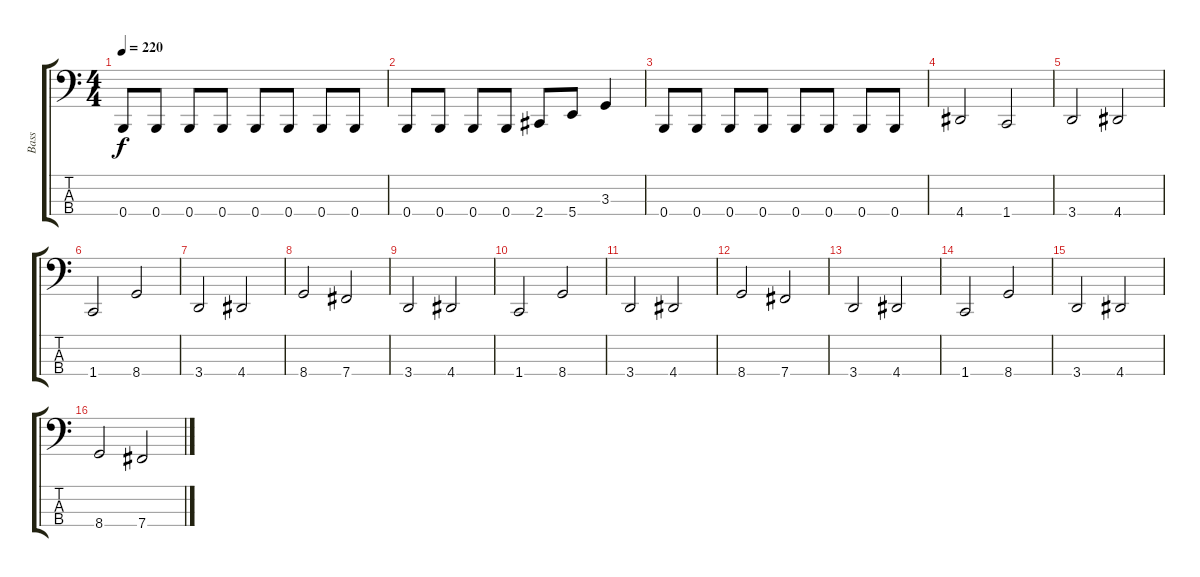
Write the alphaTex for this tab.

\track ("Bass" "Bass") {instrument electricbasspick}
\staff {score tabs}
\tuning (D2 A1 E1 B0) {hide}
\ts (4 4)
\tempo 220
\clef f4
\ks c
0.4.8{dy f} 0.4.8 0.4.8 0.4.8 0.4.8 0.4.8 0.4.8 0.4.8 |
0.4.8 0.4.8 0.4.8 0.4.8 2.4.8 5.4.8 3.3.4 |
0.4.8 0.4.8 0.4.8 0.4.8 0.4.8 0.4.8 0.4.8 0.4.8 |
4.4.2 1.4.2 |
3.4.2 4.4.2 |
1.4.2 8.4.2 |
3.4.2 4.4.2 |
8.4.2 7.4.2 |
3.4.2 4.4.2 |
1.4.2 8.4.2 |
3.4.2 4.4.2 |
8.4.2 7.4.2 |
3.4.2 4.4.2 |
1.4.2 8.4.2 |
3.4.2 4.4.2 |
8.4.2 7.4.2
